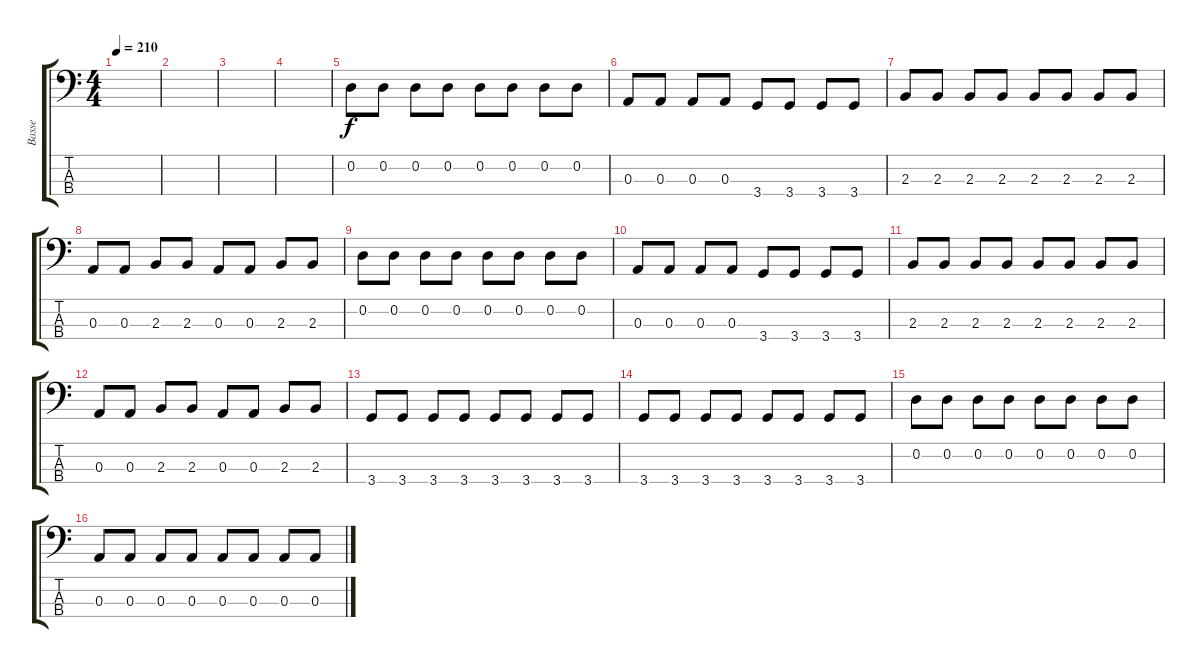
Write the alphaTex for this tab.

\track ("Basse" "Basse") {instrument electricbasspick}
\staff {score tabs}
\tuning (G2 D2 A1 E1) {hide}
\ts (4 4)
\tempo 210
\clef f4
\ks c
|
|
|
|
0.2.8 0.2.8 0.2.8 0.2.8 0.2.8 0.2.8 0.2.8 0.2.8 |
0.3.8 0.3.8 0.3.8 0.3.8 3.4.8 3.4.8 3.4.8 3.4.8 |
2.3.8 2.3.8 2.3.8 2.3.8 2.3.8 2.3.8 2.3.8 2.3.8 |
0.3.8 0.3.8 2.3.8 2.3.8 0.3.8 0.3.8 2.3.8 2.3.8 |
0.2.8 0.2.8 0.2.8 0.2.8 0.2.8 0.2.8 0.2.8 0.2.8 |
0.3.8 0.3.8 0.3.8 0.3.8 3.4.8 3.4.8 3.4.8 3.4.8 |
2.3.8 2.3.8 2.3.8 2.3.8 2.3.8 2.3.8 2.3.8 2.3.8 |
0.3.8 0.3.8 2.3.8 2.3.8 0.3.8 0.3.8 2.3.8 2.3.8 |
3.4.8 3.4.8 3.4.8 3.4.8 3.4.8 3.4.8 3.4.8 3.4.8 |
3.4.8 3.4.8 3.4.8 3.4.8 3.4.8 3.4.8 3.4.8 3.4.8 |
0.2.8 0.2.8 0.2.8 0.2.8 0.2.8 0.2.8 0.2.8 0.2.8 |
0.3.8 0.3.8 0.3.8 0.3.8 0.3.8 0.3.8 0.3.8 0.3.8
